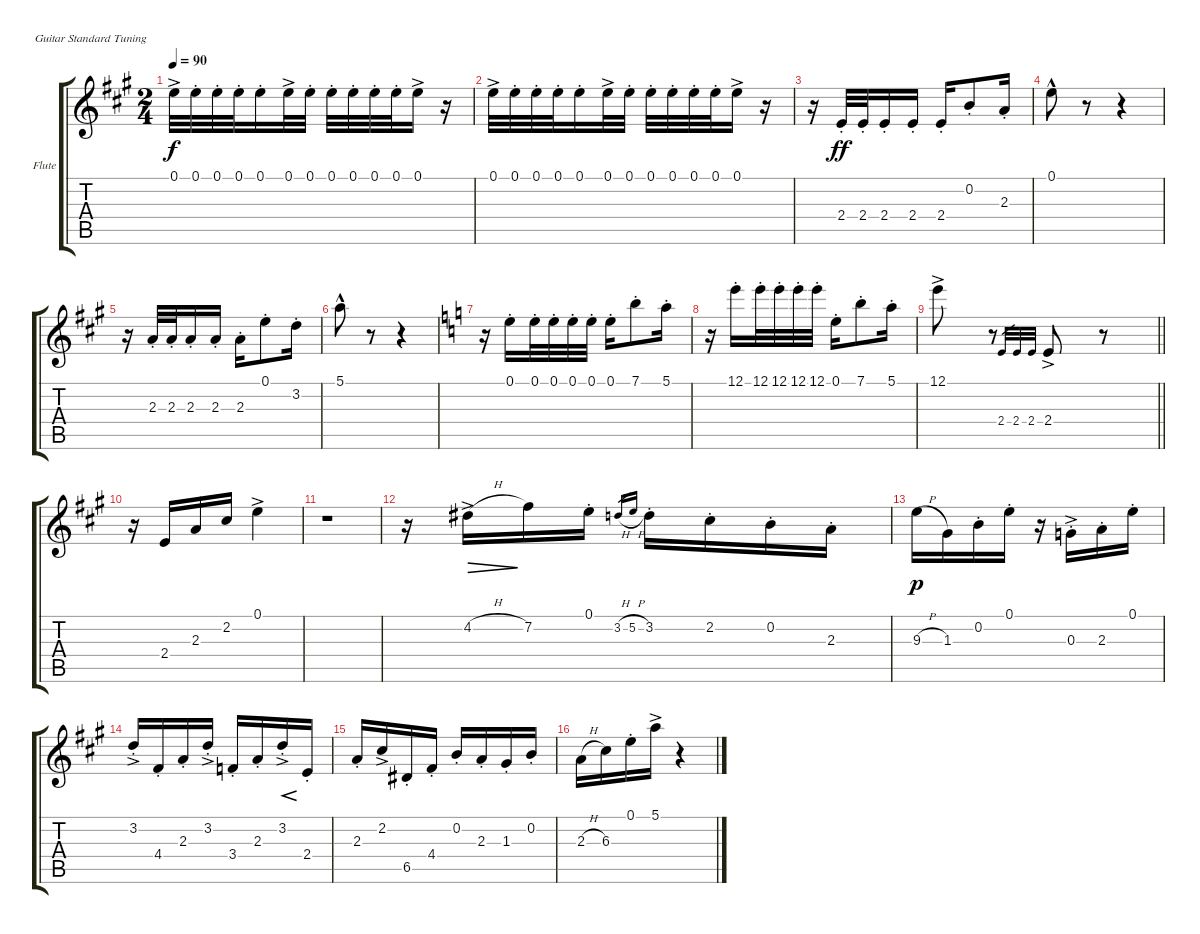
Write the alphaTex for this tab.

\bracketExtendMode groupsimilarinstruments
\firstSystemTrackNameOrientation horizontal
\otherSystemsTrackNameOrientation horizontal
\track ("Flute" "Flute") {instrument flute}
\staff {score tabs}
\tuning (E4 B3 G3 D3 A2 E2)
\displaytranspose 12
\ts (2 4)
\tempo 90
\clef g2
\ks a
0.1{ac}.32{dy f} 0.1{st}.32 0.1{st}.32 0.1{st}.32 0.1{st}.16 0.1{ac}.32 0.1{st}.32 0.1{st}.32 0.1{st}.32 0.1{st}.32 0.1{st}.32 0.1{ac}.16 r.16 |
0.1{ac}.32 0.1{st}.32 0.1{st}.32 0.1{st}.32 0.1{st}.16 0.1{ac}.32 0.1{st}.32 0.1{st}.32 0.1{st}.32 0.1{st}.32 0.1{st}.32 0.1{ac}.16 r.16 |
r.16 2.4{st}.32{dy ff} 2.4{st}.32 2.4{st}.16 2.4{st}.16 2.4{st}.16 0.2{st}.8 2.3{st}.16 |
0.1{hac}.8 r.8 r.4 |
r.16 2.3{st}.32 2.3{st}.32 2.3{st}.16 2.3{st}.16 2.3{st}.16 0.1{st}.8 3.2{st}.16 |
5.1{hac}.8 r.8 r.4 |
\ks c
r.16 0.1{st}.16 0.1{st}.32 0.1{st}.32 0.1{st}.32 0.1{st}.32 0.1{st}.16 7.1{st}.8 5.1{st}.16 |
r.16 12.1{st}.16 12.1{st}.32 12.1{st}.32 12.1{st}.32 12.1{st}.32 0.1{st}.16 7.1{st}.8 5.1{st}.16 |
\barLineRight lightlight
12.1{ac}.8 r.8 2.4.32{gr} 2.4.32{gr} 2.4.32{gr} 2.4{ac}.8 r.8 |
\ks a
r.16 2.4.16 2.3.16 2.2.16 0.1{ac}.4 |
r.1 |
r.16 4.2{h ac}.16{dec} 7.2.16 0.1{st}.16 3.2{h}.16{gr} 5.2{h}.16{gr} 3.2{st}.16 2.2{st}.16 0.2{st}.16 2.3{st}.16 |
9.3{h}.16{dy p} 1.3.16 0.2{st}.16 0.1{st}.16 r.16 0.3{ac st}.16 2.3{st}.16 0.1{st}.16 |
3.2{ac st}.16 4.4{st}.16 2.3{st}.16 3.2{ac st}.16 3.4{st}.16 2.3{st}.16 3.2{ac st}.16{cre} 2.4{st}.16 |
2.3{st}.16 2.2{ac}.16 6.5{st}.16 4.4{st}.16 0.2{st}.16 2.3{st}.16 1.3{st}.16 0.2{st}.16 |
2.3{h}.16 6.3.16 0.1{st}.16 5.1{ac}.16 r.4
